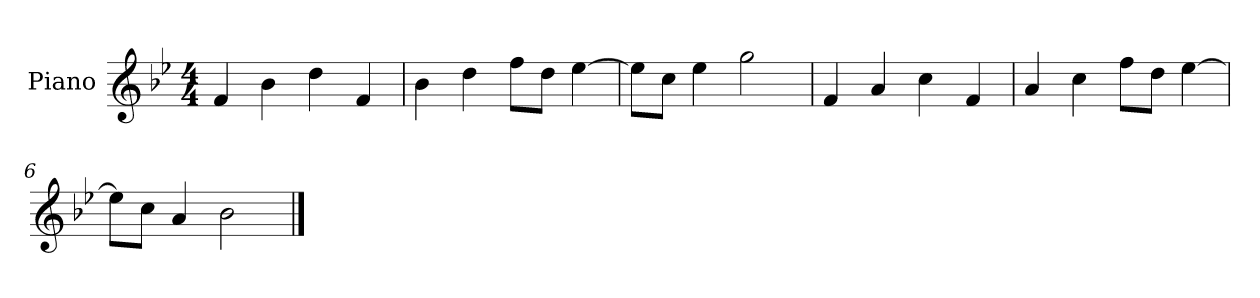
**kern
*part1
*staff1
*I"Piano
*I'P-no
*clefG2
*k[b-e-]
*M4/4
*MM90
=1
4f/
4b-\
4dd\
4f/
=2
4b-\
4dd\
8ff\L
8dd\J
[4ee-\
=3
8ee-\L]
8cc\J
4ee-\
2gg\
=4
4f/
4a/
4cc\
4f/
=5
4a/
4cc\
8ff\L
8dd\J
[4ee-\
=6
8ee-\L]
8cc\J
4a/
2b-\
==
*-
